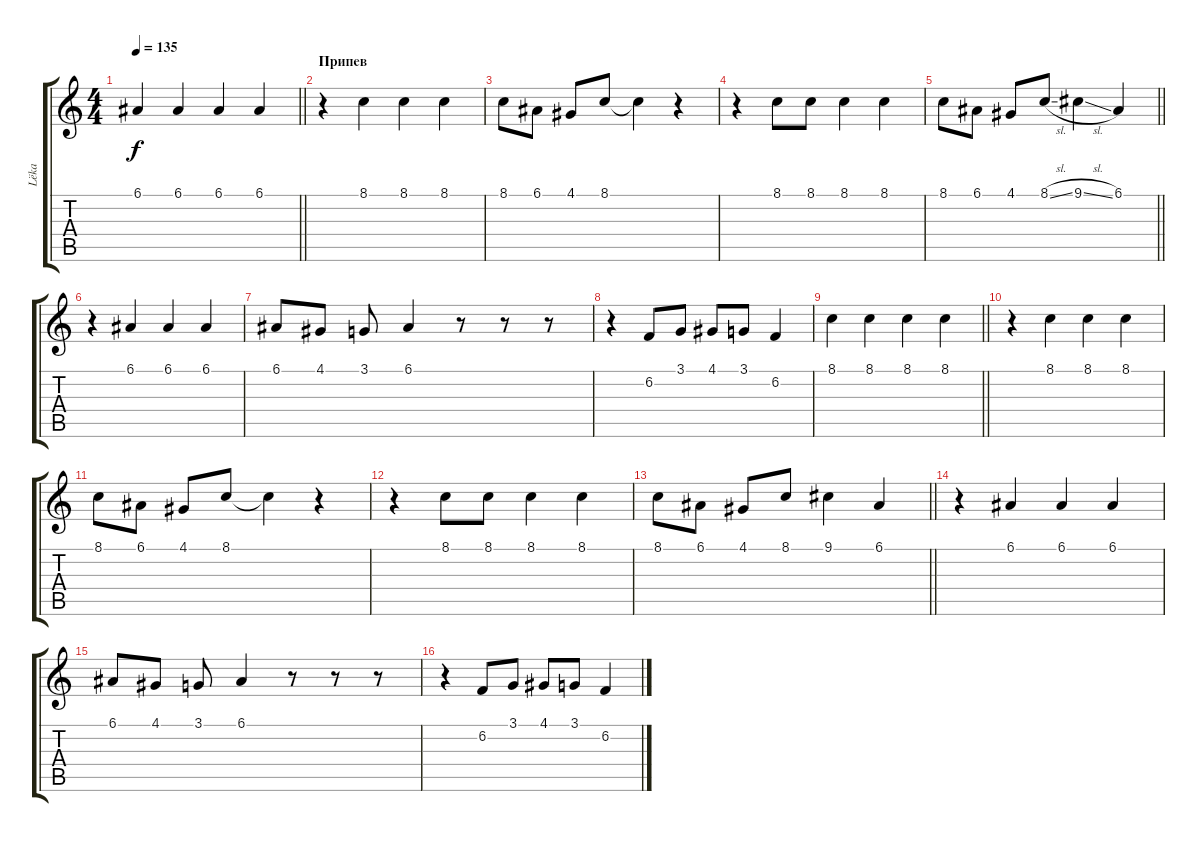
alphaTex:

\track ("Lёka" "Lёka") {instrument violin}
\staff {score tabs}
\tuning (E4 B3 G3 D3 A2 E2) {hide}
\ts (4 4)
\tempo 135
\clef g2
\barLineRight lightlight
\ks c
6.1.4{dy f} 6.1.4 6.1.4 6.1.4 |
\section ("" "Припев")
r.4 8.1.4 8.1.4 8.1.4 |
8.1.8 6.1.8 4.1.8 8.1.8 8.1{t}.4 r.4 |
r.4 8.1.8 8.1.8 8.1.4 8.1.4 |
\barLineRight lightlight
8.1.8 6.1.8 4.1.8 8.1{sl}.8 9.1{sl}.4 6.1.4 |
r.4 6.1.4 6.1.4 6.1.4 |
6.1.8 4.1.8 3.1.8 6.1.4 r.8 r.8 r.8 |
r.4 6.2.8 3.1.8 4.1.8 3.1.8 6.2.4 |
\barLineRight lightlight
8.1.4 8.1.4 8.1.4 8.1.4 |
r.4 8.1.4 8.1.4 8.1.4 |
8.1.8 6.1.8 4.1.8 8.1.8 8.1{t}.4 r.4 |
r.4 8.1.8 8.1.8 8.1.4 8.1.4 |
\barLineRight lightlight
8.1.8 6.1.8 4.1.8 8.1.8 9.1.4 6.1.4 |
r.4 6.1.4 6.1.4 6.1.4 |
6.1.8 4.1.8 3.1.8 6.1.4 r.8 r.8 r.8 |
r.4 6.2.8 3.1.8 4.1.8 3.1.8 6.2.4
